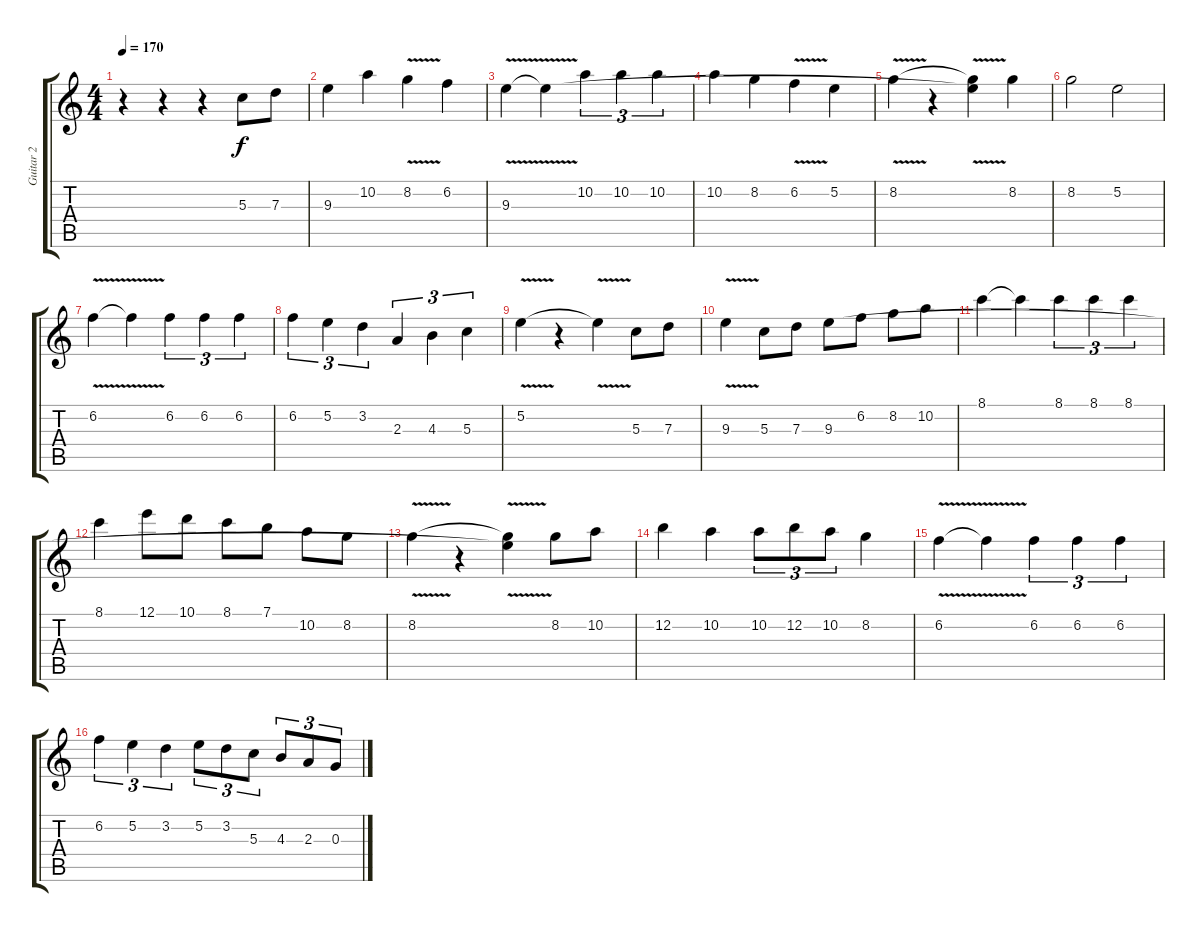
\track ("Guitar 2" "Guitar 2") {instrument distortionguitar}
\staff {score tabs}
\tuning (E4 B3 G3 D3 A2 E2) {hide}
\ts (4 4)
\tempo 170
\clef g2
\ks c
r.4{dy f} r.4 r.4 5.3.8 7.3.8 |
9.3.4 10.2.4 8.2{v}.4 6.2.4 |
9.3{v}.4 9.3{t}.4 10.2.4{tu (3 2)} 10.2.4{tu (3 2)} 10.2.4{tu (3 2)} |
10.2.4 8.2.4 6.2{v}.4 5.2.4 |
8.2{v}.4 r.4 (8.2{t} 9.3{t}).4 8.2.4 |
8.2.2 5.2.2 |
6.2{v}.4 6.2{t}.4 6.2.4{tu (3 2)} 6.2.4{tu (3 2)} 6.2.4{tu (3 2)} |
6.2.4{tu (3 2)} 5.2.4{tu (3 2)} 3.2.4{tu (3 2)} 2.3.4{tu (3 2)} 4.3.4{tu (3 2)} 5.3.4{tu (3 2)} |
5.2{v}.4 r.4 5.2{t}.4 5.3.8 7.3.8 |
9.3{v}.4 5.3.8 7.3.8 9.3.8 6.2.8 8.2.8 10.2.8 |
8.1.4 8.1{t}.4 8.1.4{tu (3 2)} 8.1.4{tu (3 2)} 8.1.4{tu (3 2)} |
8.1.4 12.1.8 10.1.8 8.1.8 7.1.8 10.2.8 8.2.8 |
8.2{v}.4 r.4 (8.2{t} 9.3{t}).4 8.2.8 10.2.8 |
12.2.4 10.2.4 10.2.8{tu (3 2)} 12.2.8{tu (3 2)} 10.2.8{tu (3 2)} 8.2.4 |
6.2{v}.4 6.2{t}.4 6.2.4{tu (3 2)} 6.2.4{tu (3 2)} 6.2.4{tu (3 2)} |
6.2.4{tu (3 2)} 5.2.4{tu (3 2)} 3.2.4{tu (3 2)} 5.2.8{tu (3 2)} 3.2.8{tu (3 2)} 5.3.8{tu (3 2)} 4.3.8{tu (3 2)} 2.3.8{tu (3 2)} 0.3.8{tu (3 2)}
